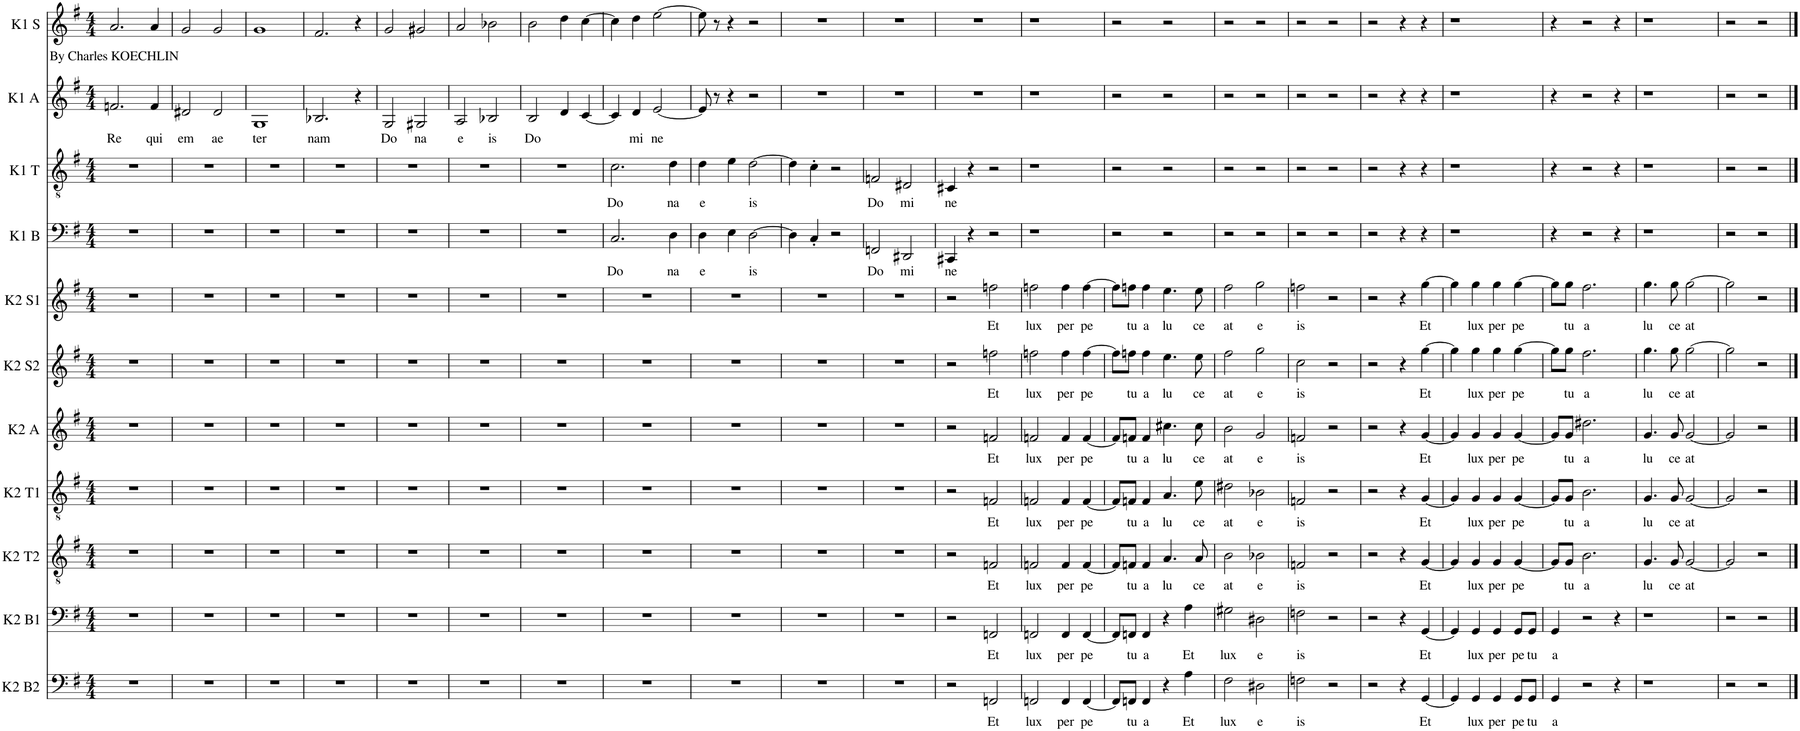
**kern	**text	**kern	**text	**kern	**text	**kern	**text	**kern	**text	**kern	**text	**kern	**text	**kern	**text	**kern	**text	**kern	**text	**kern	**text
*part11	*part11	*part10	*part10	*part9	*part9	*part8	*part8	*part7	*part7	*part6	*part6	*part5	*part5	*part4	*part4	*part3	*part3	*part2	*part2	*part1	*part1
*staff11	*staff11	*staff10	*staff10	*staff9	*staff9	*staff8	*staff8	*staff7	*staff7	*staff6	*staff6	*staff5	*staff5	*staff4	*staff4	*staff3	*staff3	*staff2	*staff2	*staff1	*staff1
*I"K2 B2	*	*I"K2 B1	*	*I"K2 T2	*	*I"K2 T1	*	*I"K2 A	*	*I"K2 S2	*	*I"K2 S1	*	*I"K1 B	*	*I"K1 T	*	*I"K1 A	*	*I"K1 S	*
*I'2B2	*	*I'2B1	*	*I'2T2	*	*I'2T1	*	*I'2A	*	*I'2S2	*	*I'2S1	*	*I'1B	*	*I'1T	*	*I'1A	*	*I'1S	*
*clefF4	*	*clefF4	*	*clefGv2	*	*clefGv2	*	*clefG2	*	*clefG2	*	*clefG2	*	*clefF4	*	*clefGv2	*	*clefG2	*	*clefG2	*
*k[f#]	*	*k[f#]	*	*k[f#]	*	*k[f#]	*	*k[f#]	*	*k[f#]	*	*k[f#]	*	*k[f#]	*	*k[f#]	*	*k[f#]	*	*k[f#]	*
*M4/4	*	*M4/4	*	*M4/4	*	*M4/4	*	*M4/4	*	*M4/4	*	*M4/4	*	*M4/4	*	*M4/4	*	*M4/4	*	*M4/4	*
=1	=1	=1	=1	=1	=1	=1	=1	=1	=1	=1	=1	=1	=1	=1	=1	=1	=1	=1	=1	=1	=1
!	!	!	!	!	!	!	!	!	!	!	!	!	!	!	!	!	!	!	!LO:LY:b	!	!LO:LY:b
1r	.	1r	.	1r	.	1r	.	1r	.	1r	.	1r	.	1r	.	1r	.	2.fn/	Re	2.a/	By Charles KOECHLIN
!	!	!	!	!	!	!	!	!	!	!	!	!	!	!	!	!	!	!	!LO:LY:b	!	!
.	.	.	.	.	.	.	.	.	.	.	.	.	.	.	.	.	.	4f/	qui	4a/	.
=2	=2	=2	=2	=2	=2	=2	=2	=2	=2	=2	=2	=2	=2	=2	=2	=2	=2	=2	=2	=2	=2
!	!	!	!	!	!	!	!	!	!	!	!	!	!	!	!	!	!	!	!LO:LY:b	!	!
1r	.	1r	.	1r	.	1r	.	1r	.	1r	.	1r	.	1r	.	1r	.	2d#X/	em	2g/	.
!	!	!	!	!	!	!	!	!	!	!	!	!	!	!	!	!	!	!	!LO:LY:b	!	!
.	.	.	.	.	.	.	.	.	.	.	.	.	.	.	.	.	.	2d#/	ae	2g/	.
=3	=3	=3	=3	=3	=3	=3	=3	=3	=3	=3	=3	=3	=3	=3	=3	=3	=3	=3	=3	=3	=3
!	!	!	!	!	!	!	!	!	!	!	!	!	!	!	!	!	!	!	!LO:LY:b	!	!
1r	.	1r	.	1r	.	1r	.	1r	.	1r	.	1r	.	1r	.	1r	.	1G	ter	1g	.
=4	=4	=4	=4	=4	=4	=4	=4	=4	=4	=4	=4	=4	=4	=4	=4	=4	=4	=4	=4	=4	=4
!	!	!	!	!	!	!	!	!	!	!	!	!	!	!	!	!	!	!	!LO:LY:b	!	!
1r	.	1r	.	1r	.	1r	.	1r	.	1r	.	1r	.	1r	.	1r	.	2.B-X/	nam	2.f#/	.
.	.	.	.	.	.	.	.	.	.	.	.	.	.	.	.	.	.	4r	.	4r	.
=5	=5	=5	=5	=5	=5	=5	=5	=5	=5	=5	=5	=5	=5	=5	=5	=5	=5	=5	=5	=5	=5
!	!	!	!	!	!	!	!	!	!	!	!	!	!	!	!	!	!	!	!LO:LY:b	!	!
1r	.	1r	.	1r	.	1r	.	1r	.	1r	.	1r	.	1r	.	1r	.	2G/	Do	2g/	.
!	!	!	!	!	!	!	!	!	!	!	!	!	!	!	!	!	!	!	!LO:LY:b	!	!
.	.	.	.	.	.	.	.	.	.	.	.	.	.	.	.	.	.	2G#X/	na	2g#X/	.
=6	=6	=6	=6	=6	=6	=6	=6	=6	=6	=6	=6	=6	=6	=6	=6	=6	=6	=6	=6	=6	=6
!	!	!	!	!	!	!	!	!	!	!	!	!	!	!	!	!	!	!	!LO:LY:b	!	!
1r	.	1r	.	1r	.	1r	.	1r	.	1r	.	1r	.	1r	.	1r	.	2A/	e	2a/	.
!	!	!	!	!	!	!	!	!	!	!	!	!	!	!	!	!	!	!	!LO:LY:b	!	!
.	.	.	.	.	.	.	.	.	.	.	.	.	.	.	.	.	.	2B-X/	is	2b-X\	.
=7	=7	=7	=7	=7	=7	=7	=7	=7	=7	=7	=7	=7	=7	=7	=7	=7	=7	=7	=7	=7	=7
!	!	!	!	!	!	!	!	!	!	!	!	!	!	!	!	!	!	!	!LO:LY:b	!	!
1r	.	1r	.	1r	.	1r	.	1r	.	1r	.	1r	.	1r	.	1r	.	2B/	Do	2b\	.
.	.	.	.	.	.	.	.	.	.	.	.	.	.	.	.	.	.	4d/	.	4dd\	.
.	.	.	.	.	.	.	.	.	.	.	.	.	.	.	.	.	.	[4c/	.	[4cc\	.
=8	=8	=8	=8	=8	=8	=8	=8	=8	=8	=8	=8	=8	=8	=8	=8	=8	=8	=8	=8	=8	=8
!	!	!	!	!	!	!	!	!	!	!	!	!	!	!	!LO:LY:b	!	!LO:LY:b	!	!	!	!
1r	.	1r	.	1r	.	1r	.	1r	.	1r	.	1r	.	2.C/	Do	2.c\	Do	4c/]	.	4cc\]	.
!	!	!	!	!	!	!	!	!	!	!	!	!	!	!	!	!	!	!	!LO:LY:b	!	!
.	.	.	.	.	.	.	.	.	.	.	.	.	.	.	.	.	.	4d/	mi	4dd\	.
!	!	!	!	!	!	!	!	!	!	!	!	!	!	!	!	!	!	!	!LO:LY:b	!	!
.	.	.	.	.	.	.	.	.	.	.	.	.	.	.	.	.	.	[2e/	ne	[2ee\	.
!	!	!	!	!	!	!	!	!	!	!	!	!	!	!	!LO:LY:b	!	!LO:LY:b	!	!	!	!
.	.	.	.	.	.	.	.	.	.	.	.	.	.	4D\	na	4d\	na	.	.	.	.
=9	=9	=9	=9	=9	=9	=9	=9	=9	=9	=9	=9	=9	=9	=9	=9	=9	=9	=9	=9	=9	=9
!	!	!	!	!	!	!	!	!	!	!	!	!	!	!	!LO:LY:b	!	!LO:LY:b	!	!	!	!
1r	.	1r	.	1r	.	1r	.	1r	.	1r	.	1r	.	4D\	e	4d\	e	8e/]	.	8ee\]	.
.	.	.	.	.	.	.	.	.	.	.	.	.	.	.	.	.	.	8r	.	8r	.
.	.	.	.	.	.	.	.	.	.	.	.	.	.	4E\	.	4e\	.	4r	.	4r	.
!	!	!	!	!	!	!	!	!	!	!	!	!	!	!	!LO:LY:b	!	!LO:LY:b	!	!	!	!
.	.	.	.	.	.	.	.	.	.	.	.	.	.	[2D\	is	[2d\	is	2r	.	2r	.
=10	=10	=10	=10	=10	=10	=10	=10	=10	=10	=10	=10	=10	=10	=10	=10	=10	=10	=10	=10	=10	=10
1r	.	1r	.	1r	.	1r	.	1r	.	1r	.	1r	.	4D\]	.	4d\]	.	1r	.	1r	.
.	.	.	.	.	.	.	.	.	.	.	.	.	.	4C'/	.	4c'\	.	.	.	.	.
.	.	.	.	.	.	.	.	.	.	.	.	.	.	2r	.	2r	.	.	.	.	.
=11	=11	=11	=11	=11	=11	=11	=11	=11	=11	=11	=11	=11	=11	=11	=11	=11	=11	=11	=11	=11	=11
!	!	!	!	!	!	!	!	!	!	!	!	!	!	!	!LO:LY:b	!	!LO:LY:b	!	!	!	!
1r	.	1r	.	1r	.	1r	.	1r	.	1r	.	1r	.	2FFn/	Do	2Fn/	Do	1r	.	1r	.
!	!	!	!	!	!	!	!	!	!	!	!	!	!	!	!LO:LY:b	!	!LO:LY:b	!	!	!	!
.	.	.	.	.	.	.	.	.	.	.	.	.	.	2DD#X/	mi	2D#X/	mi	.	.	.	.
=12	=12	=12	=12	=12	=12	=12	=12	=12	=12	=12	=12	=12	=12	=12	=12	=12	=12	=12	=12	=12	=12
!	!	!	!	!	!	!	!	!	!	!	!	!	!	!	!LO:LY:b	!	!LO:LY:b	!	!	!	!
2r	.	2r	.	2r	.	2r	.	2r	.	2r	.	2r	.	4CC#X/	ne	4C#X/	ne	1r	.	1r	.
.	.	.	.	.	.	.	.	.	.	.	.	.	.	4r	.	4r	.	.	.	.	.
!	!LO:LY:b	!	!LO:LY:b	!	!LO:LY:b	!	!LO:LY:b	!	!LO:LY:b	!	!LO:LY:b	!	!LO:LY:b	!	!	!	!	!	!	!	!
2FFn/	Et	2FFn/	Et	2Fn/	Et	2Fn/	Et	2fn/	Et	2ffn\	Et	2ffn\	Et	2r	.	2r	.	.	.	.	.
=13	=13	=13	=13	=13	=13	=13	=13	=13	=13	=13	=13	=13	=13	=13	=13	=13	=13	=13	=13	=13	=13
!	!LO:LY:b	!	!LO:LY:b	!	!LO:LY:b	!	!LO:LY:b	!	!LO:LY:b	!	!LO:LY:b	!	!LO:LY:b	!	!	!	!	!	!	!	!
2FFn/	lux	2FFn/	lux	2Fn/	lux	2Fn/	lux	2fn/	lux	2ffn\	lux	2ffn\	lux	1r	.	1r	.	1r	.	1r	.
!	!LO:LY:b	!	!LO:LY:b	!	!LO:LY:b	!	!LO:LY:b	!	!LO:LY:b	!	!LO:LY:b	!	!LO:LY:b	!	!	!	!	!	!	!	!
4FF/	per	4FF/	per	4F/	per	4F/	per	4f/	per	4ff\	per	4ff\	per	.	.	.	.	.	.	.	.
!	!LO:LY:b	!	!LO:LY:b	!	!LO:LY:b	!	!LO:LY:b	!	!LO:LY:b	!	!LO:LY:b	!	!LO:LY:b	!	!	!	!	!	!	!	!
[4FF/	pe	[4FF/	pe	[4F/	pe	[4F/	pe	[4f/	pe	[4ff\	pe	[4ff\	pe	.	.	.	.	.	.	.	.
=14	=14	=14	=14	=14	=14	=14	=14	=14	=14	=14	=14	=14	=14	=14	=14	=14	=14	=14	=14	=14	=14
8FF/L]	.	8FF/L]	.	8F/L]	.	8F/L]	.	8f/L]	.	8ff\L]	.	8ff\L]	.	2r	.	2r	.	2r	.	2r	.
!	!LO:LY:b	!	!LO:LY:b	!	!LO:LY:b	!	!LO:LY:b	!	!LO:LY:b	!	!LO:LY:b	!	!LO:LY:b	!	!	!	!	!	!	!	!
8FFn/J	tu	8FFn/J	tu	8Fn/J	tu	8Fn/J	tu	8fn/J	tu	8ffn\J	tu	8ffn\J	tu	.	.	.	.	.	.	.	.
!	!LO:LY:b	!	!LO:LY:b	!	!LO:LY:b	!	!LO:LY:b	!	!LO:LY:b	!	!LO:LY:b	!	!LO:LY:b	!	!	!	!	!	!	!	!
4FF/	a	4FF/	a	4F/	a	4F/	a	4f/	a	4ff\	a	4ff\	a	.	.	.	.	.	.	.	.
!	!	!	!	!	!LO:LY:b	!	!LO:LY:b	!	!LO:LY:b	!	!LO:LY:b	!	!LO:LY:b	!	!	!	!	!	!	!	!
4r	.	4r	.	4.A/	lu	4.A/	lu	4.cc#X\	lu	4.ee\	lu	4.ee\	lu	2r	.	2r	.	2r	.	2r	.
!	!LO:LY:b	!	!LO:LY:b	!	!	!	!	!	!	!	!	!	!	!	!	!	!	!	!	!	!
4A\	Et	4A\	Et	.	.	.	.	.	.	.	.	.	.	.	.	.	.	.	.	.	.
!	!	!	!	!	!LO:LY:b	!	!LO:LY:b	!	!LO:LY:b	!	!LO:LY:b	!	!LO:LY:b	!	!	!	!	!	!	!	!
.	.	.	.	8A/	ce	8e\	ce	8cc#\	ce	8ee\	ce	8ee\	ce	.	.	.	.	.	.	.	.
=15	=15	=15	=15	=15	=15	=15	=15	=15	=15	=15	=15	=15	=15	=15	=15	=15	=15	=15	=15	=15	=15
!	!LO:LY:b	!	!LO:LY:b	!	!LO:LY:b	!	!LO:LY:b	!	!LO:LY:b	!	!LO:LY:b	!	!LO:LY:b	!	!	!	!	!	!	!	!
2F#\	lux	2G#X\	lux	2B\	at	2d#X\	at	2b\	at	2ff#\	at	2ff#\	at	2r	.	2r	.	2r	.	2r	.
!	!LO:LY:b	!	!LO:LY:b	!	!LO:LY:b	!	!LO:LY:b	!	!LO:LY:b	!	!LO:LY:b	!	!LO:LY:b	!	!	!	!	!	!	!	!
2D#X\	e	2D#X\	e	2B-X\	e	2B-X\	e	2g/	e	2gg\	e	2gg\	e	2r	.	2r	.	2r	.	2r	.
=16	=16	=16	=16	=16	=16	=16	=16	=16	=16	=16	=16	=16	=16	=16	=16	=16	=16	=16	=16	=16	=16
!	!LO:LY:b	!	!LO:LY:b	!	!LO:LY:b	!	!LO:LY:b	!	!LO:LY:b	!	!LO:LY:b	!	!LO:LY:b	!	!	!	!	!	!	!	!
2Fn\	is	2Fn\	is	2Fn/	is	2Fn/	is	2fn/	is	2cc\	is	2ffn\	is	2r	.	2r	.	2r	.	2r	.
2r	.	2r	.	2r	.	2r	.	2r	.	2r	.	2r	.	2r	.	2r	.	2r	.	2r	.
=17	=17	=17	=17	=17	=17	=17	=17	=17	=17	=17	=17	=17	=17	=17	=17	=17	=17	=17	=17	=17	=17
2r	.	2r	.	2r	.	2r	.	2r	.	2r	.	2r	.	2r	.	2r	.	2r	.	2r	.
4r	.	4r	.	4r	.	4r	.	4r	.	4r	.	4r	.	4r	.	4r	.	4r	.	4r	.
!	!LO:LY:b	!	!LO:LY:b	!	!LO:LY:b	!	!LO:LY:b	!	!LO:LY:b	!	!LO:LY:b	!	!LO:LY:b	!	!	!	!	!	!	!	!
[4GG/	Et	[4GG/	Et	[4G/	Et	[4G/	Et	[4g/	Et	[4gg\	Et	[4gg\	Et	4r	.	4r	.	4r	.	4r	.
=18	=18	=18	=18	=18	=18	=18	=18	=18	=18	=18	=18	=18	=18	=18	=18	=18	=18	=18	=18	=18	=18
4GG/]	.	4GG/]	.	4G/]	.	4G/]	.	4g/]	.	4gg\]	.	4gg\]	.	1r	.	1r	.	1r	.	1r	.
!	!LO:LY:b	!	!LO:LY:b	!	!LO:LY:b	!	!LO:LY:b	!	!LO:LY:b	!	!LO:LY:b	!	!LO:LY:b	!	!	!	!	!	!	!	!
4GG/	lux	4GG/	lux	4G/	lux	4G/	lux	4g/	lux	4gg\	lux	4gg\	lux	.	.	.	.	.	.	.	.
!	!LO:LY:b	!	!LO:LY:b	!	!LO:LY:b	!	!LO:LY:b	!	!LO:LY:b	!	!LO:LY:b	!	!LO:LY:b	!	!	!	!	!	!	!	!
4GG/	per	4GG/	per	4G/	per	4G/	per	4g/	per	4gg\	per	4gg\	per	.	.	.	.	.	.	.	.
!	!LO:LY:b	!	!LO:LY:b	!	!LO:LY:b	!	!LO:LY:b	!	!LO:LY:b	!	!LO:LY:b	!	!LO:LY:b	!	!	!	!	!	!	!	!
8GG/L	pe	8GG/L	pe	[4G/	pe	[4G/	pe	[4g/	pe	[4gg\	pe	[4gg\	pe	.	.	.	.	.	.	.	.
!	!LO:LY:b	!	!LO:LY:b	!	!	!	!	!	!	!	!	!	!	!	!	!	!	!	!	!	!
8GG/J	tu	8GG/J	tu	.	.	.	.	.	.	.	.	.	.	.	.	.	.	.	.	.	.
=19	=19	=19	=19	=19	=19	=19	=19	=19	=19	=19	=19	=19	=19	=19	=19	=19	=19	=19	=19	=19	=19
!	!LO:LY:b	!	!LO:LY:b	!	!	!	!	!	!	!	!	!	!	!	!	!	!	!	!	!	!
4GG/	a	4GG/	a	8G/L]	.	8G/L]	.	8g/L]	.	8gg\L]	.	8gg\L]	.	4r	.	4r	.	4r	.	4r	.
!	!	!	!	!	!LO:LY:b	!	!LO:LY:b	!	!LO:LY:b	!	!LO:LY:b	!	!LO:LY:b	!	!	!	!	!	!	!	!
.	.	.	.	8G/J	tu	8G/J	tu	8g/J	tu	8gg\J	tu	8gg\J	tu	.	.	.	.	.	.	.	.
!	!	!	!	!	!LO:LY:b	!	!LO:LY:b	!	!LO:LY:b	!	!LO:LY:b	!	!LO:LY:b	!	!	!	!	!	!	!	!
2r	.	2r	.	2.B\	a	2.B\	a	2.dd#X\	a	2.ff#\	a	2.ff#\	a	2r	.	2r	.	2r	.	2r	.
4r	.	4r	.	.	.	.	.	.	.	.	.	.	.	4r	.	4r	.	4r	.	4r	.
=20	=20	=20	=20	=20	=20	=20	=20	=20	=20	=20	=20	=20	=20	=20	=20	=20	=20	=20	=20	=20	=20
!	!	!	!	!	!LO:LY:b	!	!LO:LY:b	!	!LO:LY:b	!	!LO:LY:b	!	!LO:LY:b	!	!	!	!	!	!	!	!
1r	.	1r	.	4.G/	lu	4.G/	lu	4.g/	lu	4.gg\	lu	4.gg\	lu	1r	.	1r	.	1r	.	1r	.
!	!	!	!	!	!LO:LY:b	!	!LO:LY:b	!	!LO:LY:b	!	!LO:LY:b	!	!LO:LY:b	!	!	!	!	!	!	!	!
.	.	.	.	8G/	ce	8G/	ce	8g/	ce	8gg\	ce	8gg\	ce	.	.	.	.	.	.	.	.
!	!	!	!	!	!LO:LY:b	!	!LO:LY:b	!	!LO:LY:b	!	!LO:LY:b	!	!LO:LY:b	!	!	!	!	!	!	!	!
.	.	.	.	[2G/	at	[2G/	at	[2g/	at	[2gg\	at	[2gg\	at	.	.	.	.	.	.	.	.
=21	=21	=21	=21	=21	=21	=21	=21	=21	=21	=21	=21	=21	=21	=21	=21	=21	=21	=21	=21	=21	=21
2r	.	2r	.	2G/]	.	2G/]	.	2g/]	.	2gg\]	.	2gg\]	.	2r	.	2r	.	2r	.	2r	.
2r	.	2r	.	2r	.	2r	.	2r	.	2r	.	2r	.	2r	.	2r	.	2r	.	2r	.
==	==	==	==	==	==	==	==	==	==	==	==	==	==	==	==	==	==	==	==	==	==
*-	*-	*-	*-	*-	*-	*-	*-	*-	*-	*-	*-	*-	*-	*-	*-	*-	*-	*-	*-	*-	*-
